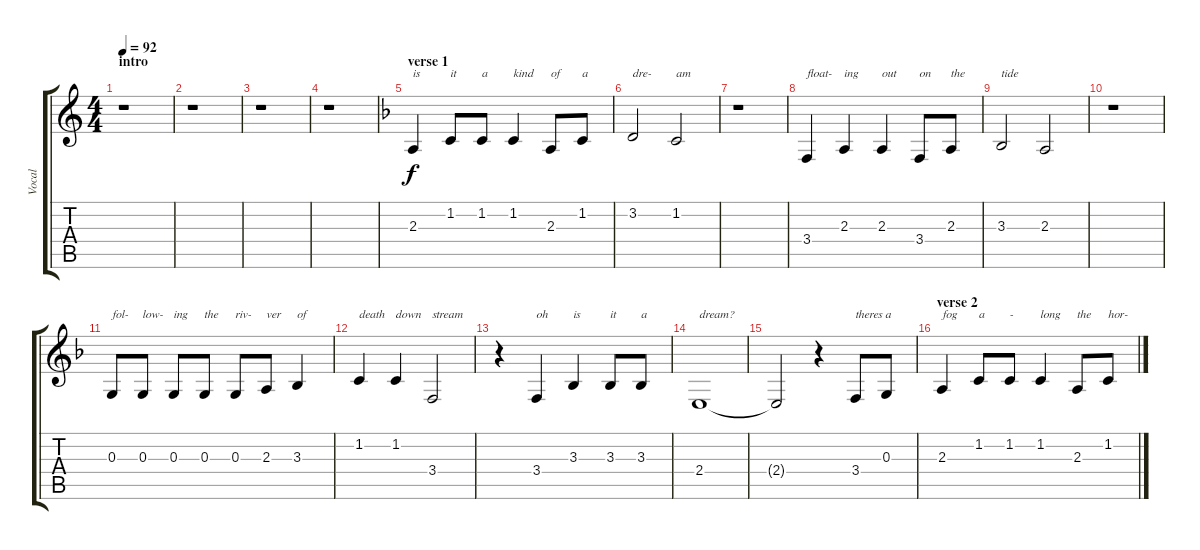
\track ("Vocal" "Vocal") {instrument lead6voice}
\staff {score tabs}
\tuning (E4 B3 G3 D3 A2 E2) {hide}
\ts (4 4)
\section ("" "intro")
\tempo 92
\clef g2
\ks c
r.1{dy f instrument lead6voice} |
r.1 |
r.1 |
r.1 |
\section ("" "verse 1")
\ks f
2.3.4{txt "is"} 1.2.8{txt "it"} 1.2.8{txt "a"} 1.2.4{txt "kind"} 2.3.8{txt "of"} 1.2.8{txt "a"} |
3.2.2{txt "dre-"} 1.2.2{txt "am"} |
r.1 |
3.4.4{txt "float-"} 2.3.4{txt "ing"} 2.3.4{txt "out"} 3.4.8{txt "on"} 2.3.8{txt "the"} |
3.3.2{txt "tide"} 2.3.2 |
r.1 |
0.3.8{txt "fol-"} 0.3.8{txt "low-"} 0.3.8{txt "ing"} 0.3.8{txt "the"} 0.3.8{txt "riv-"} 2.3.8{txt "ver"} 3.3.4{txt "of"} |
1.2.4{txt "death"} 1.2.4{txt "down"} 3.4.2{txt "stream"} |
r.4 3.4.4{txt "oh"} 3.3.4{txt "is"} 3.3.8{txt "it"} 3.3.8{txt "a"} |
2.4.1{txt "dream?"} |
2.4{t}.2 r.4 3.4.8{txt "theres a"} 0.3.8 |
\section ("" "verse 2")
2.3.4{txt "fog"} 1.2.8{txt "a"} 1.2.8{txt "-"} 1.2.4{txt "long"} 2.3.8{txt "the"} 1.2.8{txt "hor-"}
